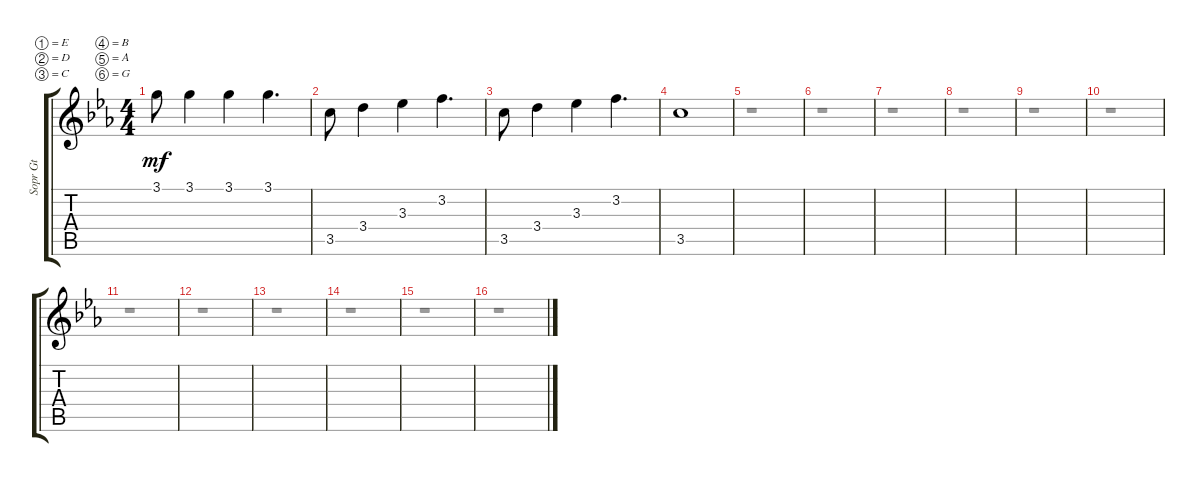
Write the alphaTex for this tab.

\defaultSystemsLayout 4
\bracketExtendMode groupsimilarinstruments
\otherSystemsTrackNameOrientation horizontal
\track ("Soprano Guitar" "Sopr Gt") {instrument acousticguitarsteel}
\staff {score tabs}
\tuning (E4 D4 C4 B3 A3 G3)
\voice
\ts (4 4)
\tempo (140 hide)
\clef g2
\ks cminor
3.1.8{dy mf} 3.1.4 3.1.4 3.1.4{d} |
3.5.8 3.4.4 3.3.4 3.2.4{d} |
3.5.8 3.4.4 3.3.4 3.2.4{d} |
3.5.1 |
|
|
|
|
|
|
|
|
|
|
|
\voice
\clef g2
\ottava regular
\simile none
\ks cminor
|
|
|
|
r.1{dy mf} |
r.1 |
r.1 |
r.1 |
r.1 |
r.1 |
r.1 |
r.1 |
r.1 |
r.1 |
r.1 |
r.1
